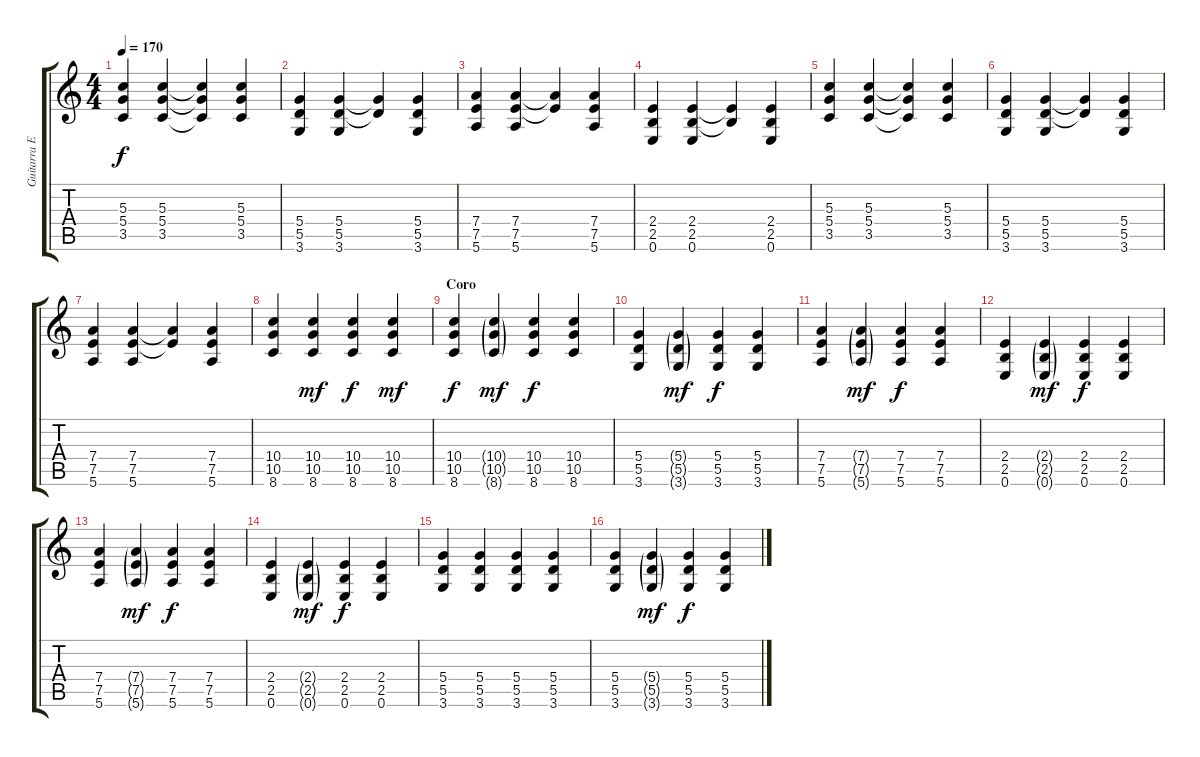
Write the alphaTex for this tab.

\track ("Guitarra Electrica 2 (Coro y Puente)" "Guitarra E") {instrument overdrivenguitar}
\staff {score tabs}
\tuning (E4 B3 G3 D3 A2 E2) {hide}
\ts (4 4)
\tempo 170
\clef g2
\ks c
(5.3 5.4 3.5).4{dy f} (5.3 5.4 3.5).4 (5.3{t} 5.4{t} 3.5{t}).4 (5.3 5.4 3.5).4 |
(5.4 5.5 3.6).4 (5.4 5.5 3.6).4 (5.4{t} 5.5{t}).4 (5.4 5.5 3.6).4 |
(7.4 7.5 5.6).4 (7.4 7.5 5.6).4 (7.4{t} 7.5{t}).4 (7.4 7.5 5.6).4 |
(2.4 2.5 0.6).4 (2.4 2.5 0.6).4 (2.4{t} 2.5{t}).4 (2.4 2.5 0.6).4 |
(5.3 5.4 3.5).4 (5.3 5.4 3.5).4 (5.3{t} 5.4{t} 3.5{t}).4 (5.3 5.4 3.5).4 |
(5.4 5.5 3.6).4 (5.4 5.5 3.6).4 (5.4{t} 5.5{t}).4 (5.4 5.5 3.6).4 |
(7.4 7.5 5.6).4 (7.4 7.5 5.6).4 (7.4{t} 7.5{t}).4 (7.4 7.5 5.6).4 |
(10.4 10.5 8.6).4 (10.4 10.5 8.6).4{dy mf} (10.4 10.5 8.6).4{dy f} (10.4 10.5 8.6).4{dy mf} |
\section ("" "Coro")
(10.4 10.5 8.6).4{dy f} (10.4{g} 10.5{g} 8.6{g}).4{dy mf} (10.4 10.5 8.6).4{dy f} (10.4 10.5 8.6).4 |
(5.4 5.5 3.6).4 (5.4{g} 5.5{g} 3.6{g}).4{dy mf} (5.4 5.5 3.6).4{dy f} (5.4 5.5 3.6).4 |
(7.4 7.5 5.6).4 (7.4{g} 7.5{g} 5.6{g}).4{dy mf} (7.4 7.5 5.6).4{dy f} (7.4 7.5 5.6).4 |
(2.4 2.5 0.6).4 (2.4{g} 2.5{g} 0.6{g}).4{dy mf} (2.4 2.5 0.6).4{dy f} (2.4 2.5 0.6).4 |
(7.4 7.5 5.6).4 (7.4{g} 7.5{g} 5.6{g}).4{dy mf} (7.4 7.5 5.6).4{dy f} (7.4 7.5 5.6).4 |
(2.4 2.5 0.6).4 (2.4{g} 2.5{g} 0.6{g}).4{dy mf} (2.4 2.5 0.6).4{dy f} (2.4 2.5 0.6).4 |
(5.4 5.5 3.6).4 (5.4 5.5 3.6).4 (5.4 5.5 3.6).4 (5.4 5.5 3.6).4 |
(5.4 5.5 3.6).4 (5.4{g} 5.5{g} 3.6{g}).4{dy mf} (5.4 5.5 3.6).4{dy f} (5.4 5.5 3.6).4
